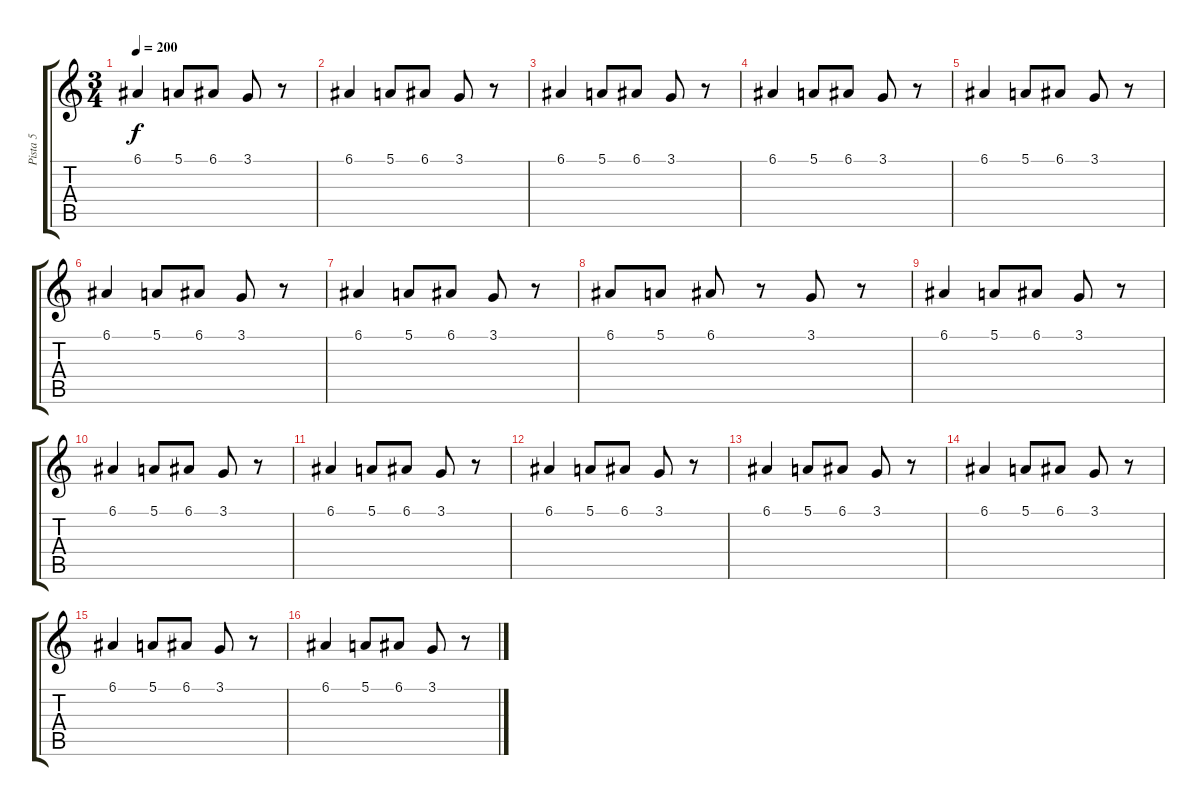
\track ("Pista 5" "Pista 5") {instrument vibraphone}
\staff {score tabs}
\tuning (E4 B3 G3 D3 A2 E2) {hide}
\ts (3 4)
\tempo 200
\clef g2
\ks aminor
6.1.4{dy f} 5.1.8 6.1.8 3.1.8 r.8 |
6.1.4 5.1.8 6.1.8 3.1.8 r.8 |
6.1.4 5.1.8 6.1.8 3.1.8 r.8 |
6.1.4 5.1.8 6.1.8 3.1.8 r.8 |
6.1.4 5.1.8 6.1.8 3.1.8 r.8 |
6.1.4 5.1.8 6.1.8 3.1.8 r.8 |
6.1.4 5.1.8 6.1.8 3.1.8 r.8 |
6.1.8 5.1.8 6.1.8 r.8 3.1.8 r.8 |
6.1.4 5.1.8 6.1.8 3.1.8 r.8 |
6.1.4 5.1.8 6.1.8 3.1.8 r.8 |
6.1.4 5.1.8 6.1.8 3.1.8 r.8 |
6.1.4 5.1.8 6.1.8 3.1.8 r.8 |
6.1.4 5.1.8 6.1.8 3.1.8 r.8 |
6.1.4 5.1.8 6.1.8 3.1.8 r.8 |
6.1.4 5.1.8 6.1.8 3.1.8 r.8 |
6.1.4 5.1.8 6.1.8 3.1.8 r.8
